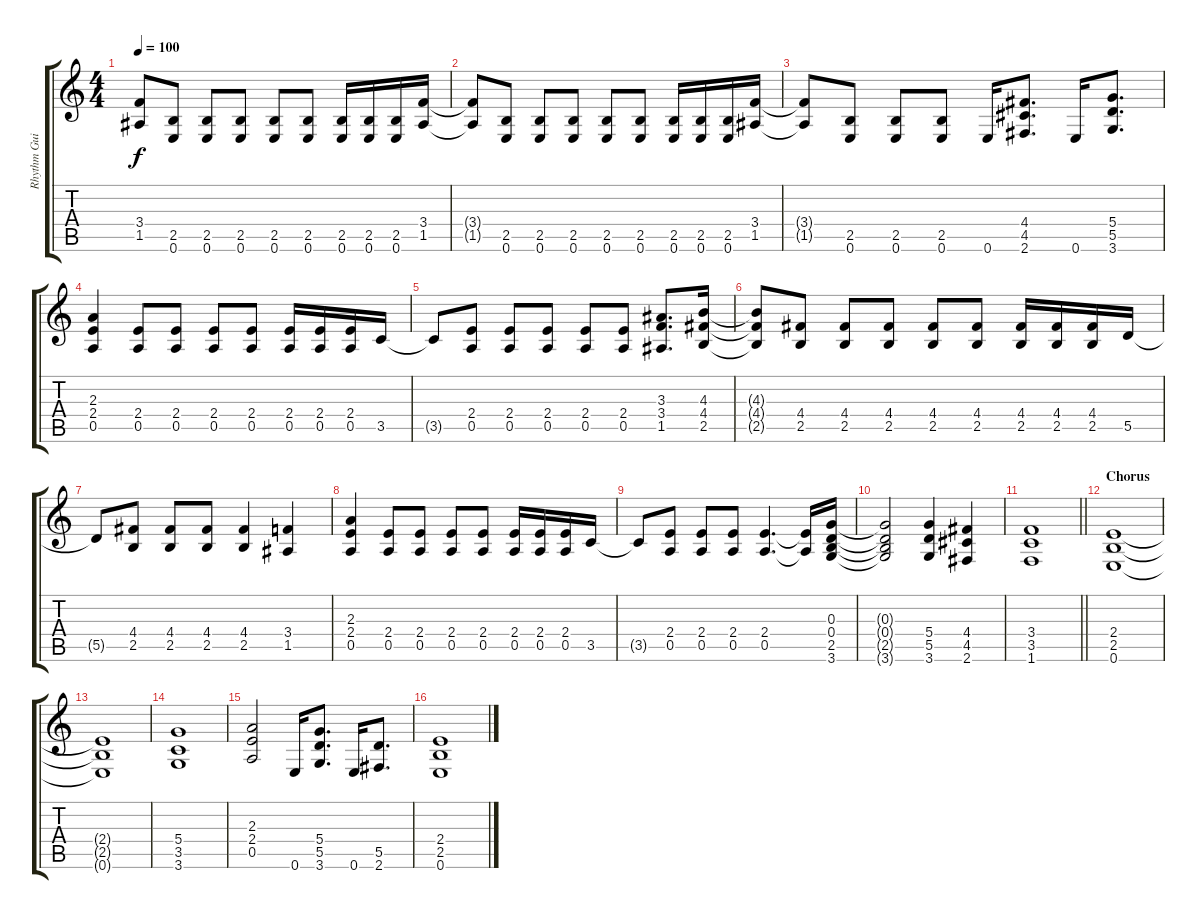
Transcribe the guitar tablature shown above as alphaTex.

\track ("Rhythm Guitar" "Rhythm Gui") {instrument overdrivenguitar}
\staff {score tabs}
\tuning (E4 B3 G3 D3 A2 E2) {hide}
\ts (4 4)
\tempo 100
\clef g2
\ks c
(3.4{t} 1.5{t}).8{dy f} (2.5 0.6).8 (2.5 0.6).8 (2.5 0.6).8 (2.5 0.6).8 (2.5 0.6).8 (2.5 0.6).16 (2.5 0.6).16 (2.5 0.6).16 (3.4 1.5).16 |
(3.4{t} 1.5{t}).8 (2.5 0.6).8 (2.5 0.6).8 (2.5 0.6).8 (2.5 0.6).8 (2.5 0.6).8 (2.5 0.6).16 (2.5 0.6).16 (2.5 0.6).16 (3.4 1.5).16 |
(3.4{t} 1.5{t}).8 (2.5 0.6).8 (2.5 0.6).8 (2.5 0.6).8 0.6.16 (4.4 4.5 2.6).8{d} 0.6.16 (5.4 5.5 3.6).8{d} |
(2.3 2.4 0.5).4 (2.4 0.5).8 (2.4 0.5).8 (2.4 0.5).8 (2.4 0.5).8 (2.4 0.5).16 (2.4 0.5).16 (2.4 0.5).16 3.5.16 |
3.5{t}.8 (2.4 0.5).8 (2.4 0.5).8 (2.4 0.5).8 (2.4 0.5).8 (2.4 0.5).8 (3.3 3.4 1.5).8{d} (4.3 4.4 2.5).16 |
(4.3{t} 4.4{t} 2.5{t}).8 (4.4 2.5).8 (4.4 2.5).8 (4.4 2.5).8 (4.4 2.5).8 (4.4 2.5).8 (4.4 2.5).16 (4.4 2.5).16 (4.4 2.5).16 5.5.16 |
5.5{t}.8 (4.4 2.5).8 (4.4 2.5).8 (4.4 2.5).8 (4.4 2.5).4 (3.4 1.5).4 |
(2.3 2.4 0.5).4 (2.4 0.5).8 (2.4 0.5).8 (2.4 0.5).8 (2.4 0.5).8 (2.4 0.5).16 (2.4 0.5).16 (2.4 0.5).16 3.5.16 |
3.5{t}.8 (2.4 0.5).8 (2.4 0.5).8 (2.4 0.5).8 (2.4 0.5).4{d} (2.4{t} 0.5{t}).16 (0.3 0.4 2.5 3.6).16 |
(0.3{t} 0.4{t} 2.5{t} 3.6{t}).2 (5.4 5.5 3.6).4 (4.4 4.5 2.6).4 |
\barLineRight lightlight
(3.4 3.5 1.6).1 |
\section ("" "Chorus")
(2.4 2.5 0.6).1 |
(2.4{t} 2.5{t} 0.6{t}).1 |
(5.4 3.5 3.6).1 |
(2.3 2.4 0.5).2 0.6.16 (5.4 5.5 3.6).8{d} 0.6.16 (5.5 2.6).8{d} |
(2.4 2.5 0.6).1
